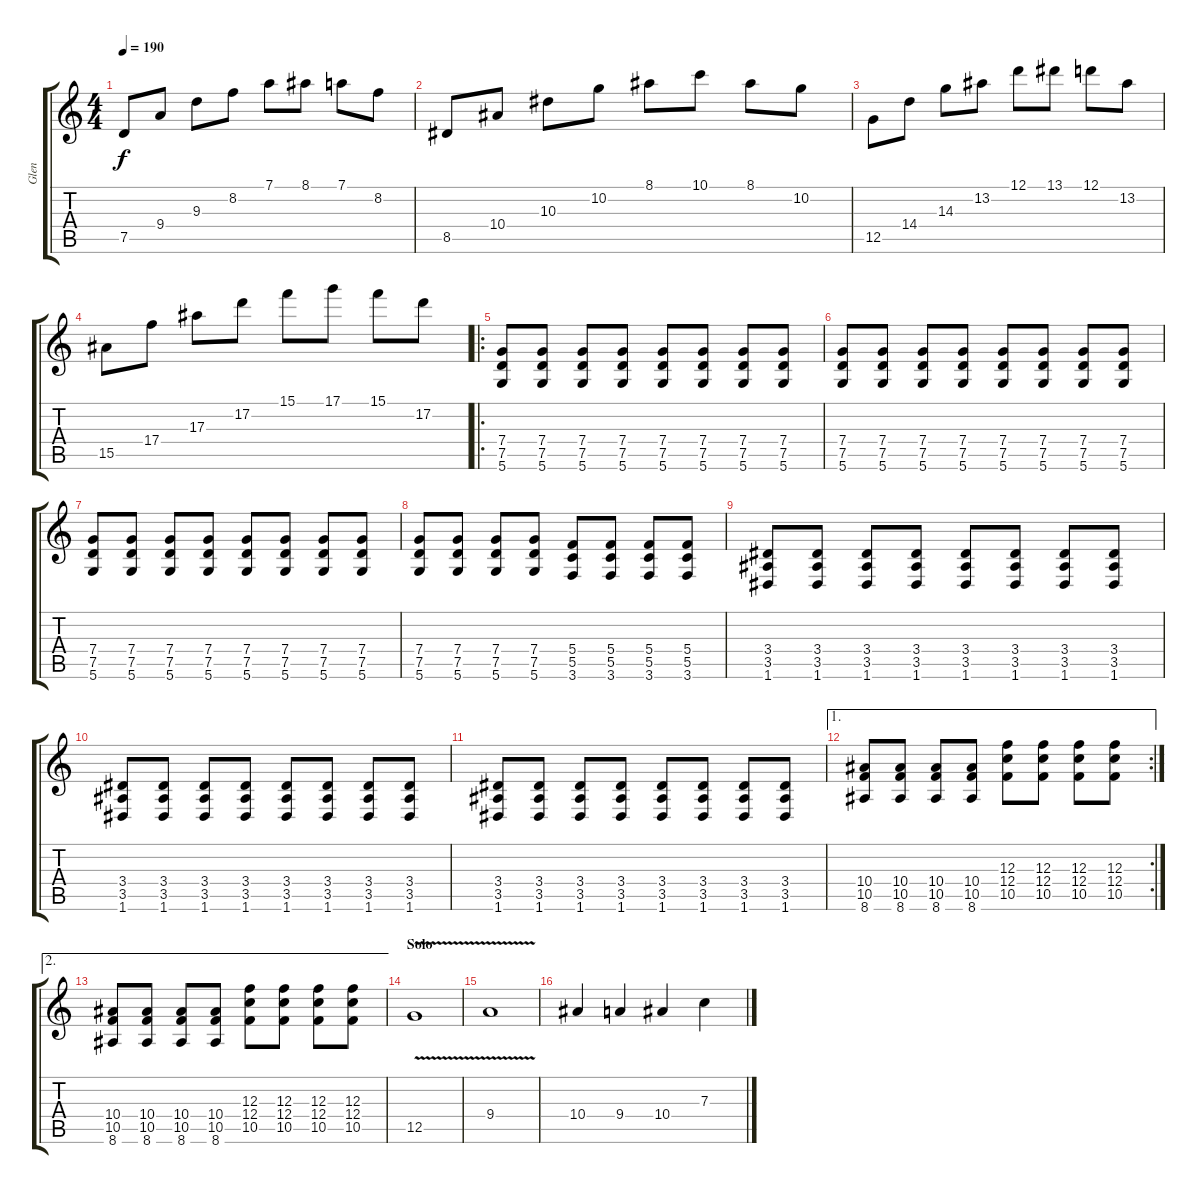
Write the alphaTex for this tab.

\track ("Glen" "Glen") {instrument distortionguitar}
\staff {score tabs}
\tuning (D4 A3 F3 C3 G2 D2) {hide}
\ts (4 4)
\tempo 190
\clef g2
\ks c
7.5.8{dy f} 9.4.8 9.3.8 8.2.8 7.1.8 8.1.8 7.1.8 8.2.8 |
8.5.8 10.4.8 10.3.8 10.2.8 8.1.8 10.1.8 8.1.8 10.2.8 |
12.5.8 14.4.8 14.3.8 13.2.8 12.1.8 13.1.8 12.1.8 13.2.8 |
15.5.8 17.4.8 17.3.8 17.2.8 15.1.8 17.1.8 15.1.8 17.2.8 |
\ro
(7.4 7.5 5.6).8{volume 14 instrument distortionguitar} (7.4 7.5 5.6).8 (7.4 7.5 5.6).8 (7.4 7.5 5.6).8 (7.4 7.5 5.6).8 (7.4 7.5 5.6).8 (7.4 7.5 5.6).8 (7.4 7.5 5.6).8 |
(7.4 7.5 5.6).8 (7.4 7.5 5.6).8 (7.4 7.5 5.6).8 (7.4 7.5 5.6).8 (7.4 7.5 5.6).8 (7.4 7.5 5.6).8 (7.4 7.5 5.6).8 (7.4 7.5 5.6).8 |
(7.4 7.5 5.6).8 (7.4 7.5 5.6).8 (7.4 7.5 5.6).8 (7.4 7.5 5.6).8 (7.4 7.5 5.6).8 (7.4 7.5 5.6).8 (7.4 7.5 5.6).8 (7.4 7.5 5.6).8 |
(7.4 7.5 5.6).8 (7.4 7.5 5.6).8 (7.4 7.5 5.6).8 (7.4 7.5 5.6).8 (5.4 5.5 3.6).8 (5.4 5.5 3.6).8 (5.4 5.5 3.6).8 (5.4 5.5 3.6).8 |
(3.4 3.5 1.6).8 (3.4 3.5 1.6).8 (3.4 3.5 1.6).8 (3.4 3.5 1.6).8 (3.4 3.5 1.6).8 (3.4 3.5 1.6).8 (3.4 3.5 1.6).8 (3.4 3.5 1.6).8 |
(3.4 3.5 1.6).8 (3.4 3.5 1.6).8 (3.4 3.5 1.6).8 (3.4 3.5 1.6).8 (3.4 3.5 1.6).8 (3.4 3.5 1.6).8 (3.4 3.5 1.6).8 (3.4 3.5 1.6).8 |
(3.4 3.5 1.6).8 (3.4 3.5 1.6).8 (3.4 3.5 1.6).8 (3.4 3.5 1.6).8 (3.4 3.5 1.6).8 (3.4 3.5 1.6).8 (3.4 3.5 1.6).8 (3.4 3.5 1.6).8 |
\ae 1
\rc 2
(10.4 10.5 8.6).8 (10.4 10.5 8.6).8 (10.4 10.5 8.6).8 (10.4 10.5 8.6).8 (12.3 12.4 10.5).8 (12.3 12.4 10.5).8 (12.3 12.4 10.5).8 (12.3 12.4 10.5).8 |
\ae 2
(10.4 10.5 8.6).8 (10.4 10.5 8.6).8 (10.4 10.5 8.6).8 (10.4 10.5 8.6).8 (12.3 12.4 10.5).8 (12.3 12.4 10.5).8 (12.3 12.4 10.5).8 (12.3 12.4 10.5).8 |
\section ("" "Solo")
12.5{v}.1 |
9.4{v}.1 |
10.4.4 9.4.4 10.4.4 7.3.4
